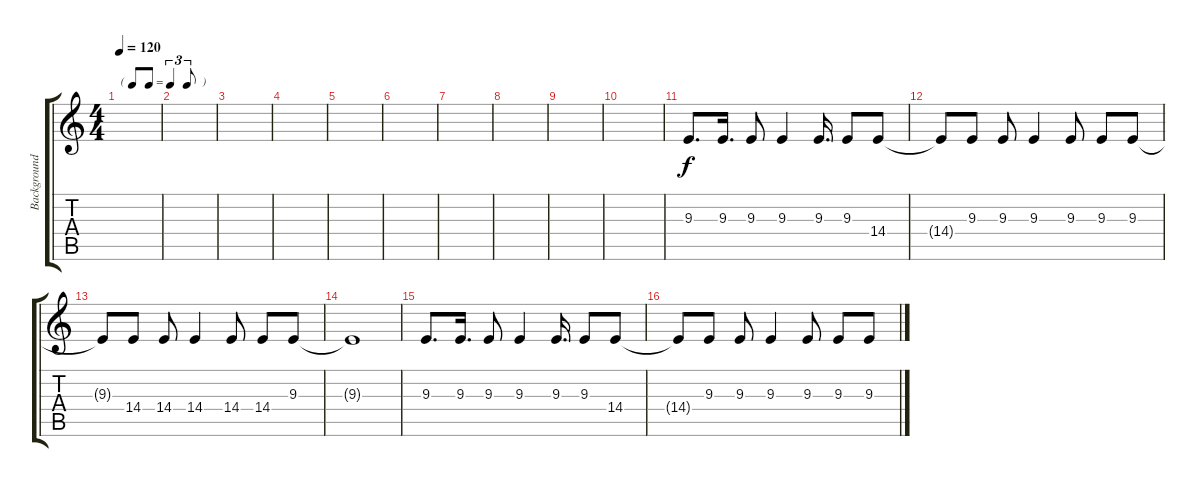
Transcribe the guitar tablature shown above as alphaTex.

\track ("Background Vocal (John Lennon)" "Background") {instrument altosax}
\staff {score tabs}
\tuning (E4 B3 G3 D3 A2 E2) {hide}
\ts (4 4)
\tf triplet8th
\tempo 120
\clef g2
\ks c
|
|
|
|
|
|
|
|
|
|
9.3.8{d} 9.3.16{d} 9.3.8 9.3.4 9.3.16{d} 9.3.8 14.4.8 |
14.4{t}.8 9.3.8 9.3.8 9.3.4 9.3.8 9.3.8 9.3.8 |
9.3{t}.8 14.4.8 14.4.8 14.4.4 14.4.8 14.4.8 9.3.8 |
9.3{t}.1 |
9.3.8{d} 9.3.16{d} 9.3.8 9.3.4 9.3.16{d} 9.3.8 14.4.8 |
14.4{t}.8 9.3.8 9.3.8 9.3.4 9.3.8 9.3.8 9.3.8
